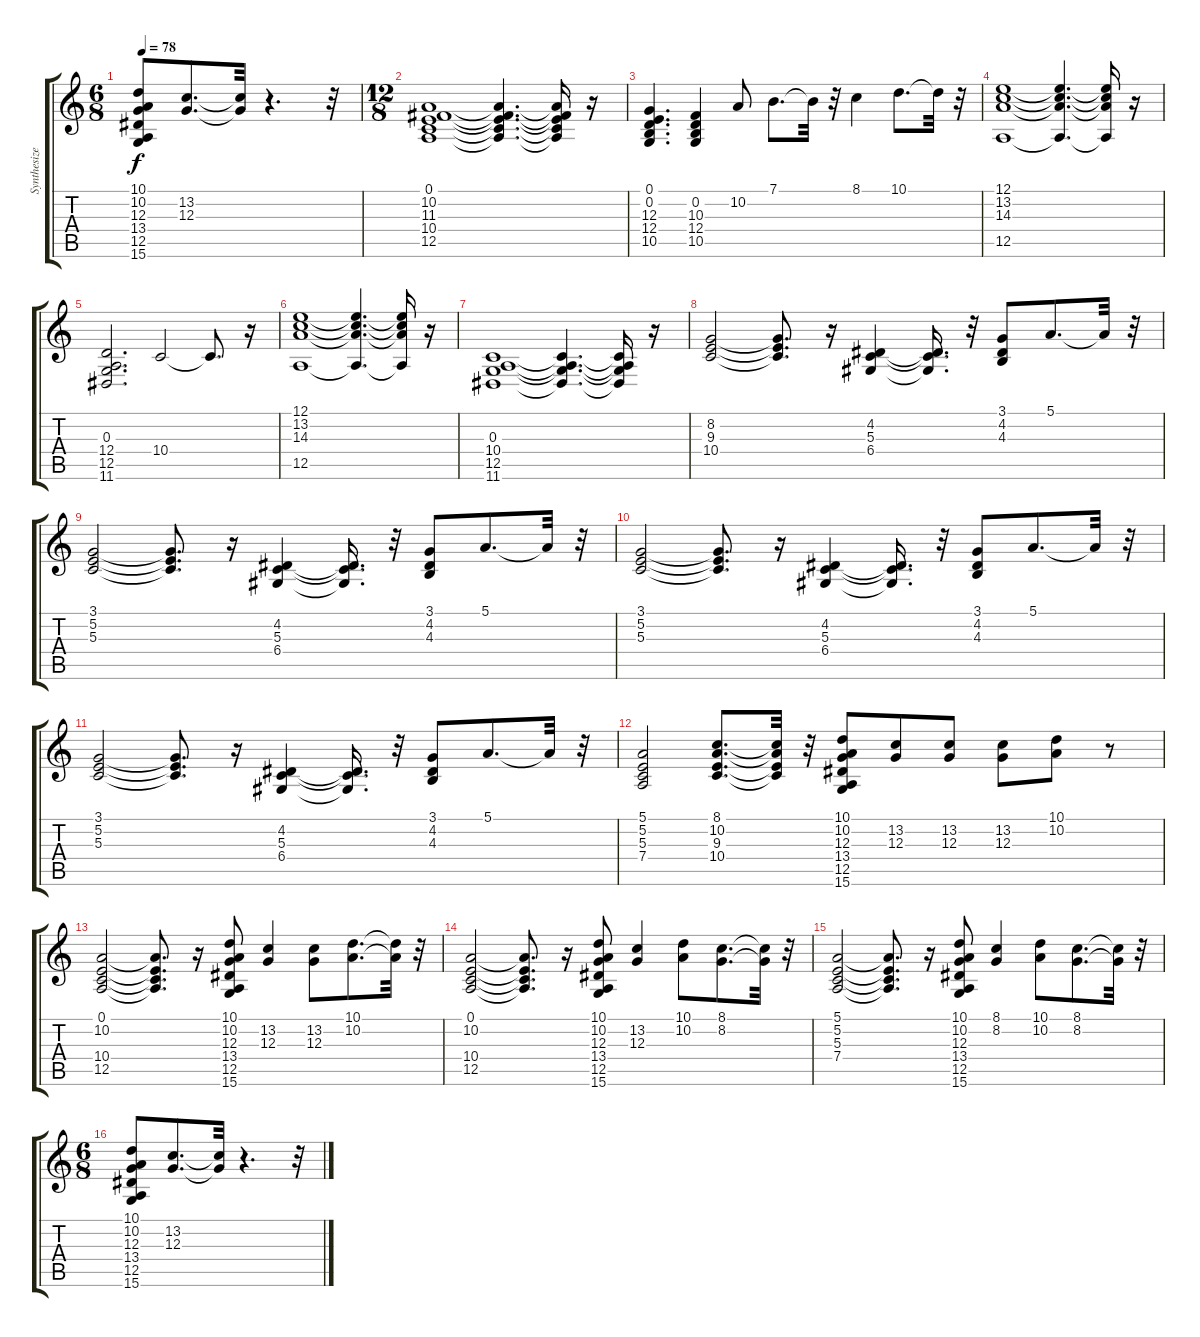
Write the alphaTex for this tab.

\track ("Synthesizer" "Synthesize") {instrument synthstrings1}
\staff {score tabs}
\tuning (E4 B3 G3 D3 A2 E2) {hide}
\ts (6 8)
\tempo 78
\clef g2
\ks c
(10.1 10.2 12.3 13.4 12.5 15.6).8{dy f} (13.2 12.3).8{d} (13.2{t} 12.3{t}).32 r.4{d} r.32 |
\ts (12 8)
(0.1 10.2 11.3 10.4 12.5).1 (0.1{t} 10.2{t} 11.3{t} 10.4{t} 12.5{t}).4{d} (0.1{t} 10.2{t} 11.3{t} 10.4{t} 12.5{t}).16 r.16 |
(0.1 0.2 12.3 12.4 10.5).4{d} (0.2 10.3 12.4 10.5).4 10.2.8 7.1.8{d} 7.1{t}.32 r.32 8.1.4 10.1.8{d} 10.1{t}.32 r.32 |
(12.1 13.2 14.3 12.5).1 (12.1{t} 13.2{t} 14.3{t} 12.5{t}).4{d} (12.1{t} 13.2{t} 14.3{t} 12.5{t}).16 r.16 |
(0.3 12.4 12.5 11.6).2{d} 10.4.2 10.4{t}.8{d} r.16 |
(12.1 13.2 14.3 12.5).1 (12.1{t} 13.2{t} 14.3{t} 12.5{t}).4{d} (12.1{t} 13.2{t} 14.3{t} 12.5{t}).16 r.16 |
(0.3 10.4 12.5 11.6).1 (0.3{t} 10.4{t} 12.5{t} 11.6{t}).4{d} (0.3{t} 10.4{t} 12.5{t} 11.6{t}).16 r.16 |
(8.2 9.3 10.4).2 (8.2{t} 9.3{t} 10.4{t}).8{d} r.16 (4.2 5.3 6.4).4 (4.2{t} 5.3{t} 6.4{t}).16{d} r.32 (3.1 4.2 4.3).8 5.1.8{d} 5.1{t}.32 r.32 |
(3.1 5.2 5.3).2 (3.1{t} 5.2{t} 5.3{t}).8{d} r.16 (4.2 5.3 6.4).4 (4.2{t} 5.3{t} 6.4{t}).16{d} r.32 (3.1 4.2 4.3).8 5.1.8{d} 5.1{t}.32 r.32 |
(3.1 5.2 5.3).2 (3.1{t} 5.2{t} 5.3{t}).8{d} r.16 (4.2 5.3 6.4).4 (4.2{t} 5.3{t} 6.4{t}).16{d} r.32 (3.1 4.2 4.3).8 5.1.8{d} 5.1{t}.32 r.32 |
(3.1 5.2 5.3).2 (3.1{t} 5.2{t} 5.3{t}).8{d} r.16 (4.2 5.3 6.4).4 (4.2{t} 5.3{t} 6.4{t}).16{d} r.32 (3.1 4.2 4.3).8 5.1.8{d} 5.1{t}.32 r.32 |
(5.1 5.2 5.3 7.4).2 (8.1 10.2 9.3 10.4).8{d} (8.1{t} 10.2{t} 9.3{t} 10.4{t}).32 r.32 (10.1 10.2 12.3 13.4 12.5 15.6).8 (13.2 12.3).8 (13.2 12.3).8 (13.2 12.3).8 (10.1 10.2).8 r.8 |
(0.1 10.2 10.4 12.5).2 (0.1{t} 10.2{t} 10.4{t} 12.5{t}).8{d} r.16 (10.1 10.2 12.3 13.4 12.5 15.6).8 (13.2 12.3).4 (13.2 12.3).8 (10.1 10.2).8{d} (10.1{t} 10.2{t}).32 r.32 |
(0.1 10.2 10.4 12.5).2 (0.1{t} 10.2{t} 10.4{t} 12.5{t}).8{d} r.16 (10.1 10.2 12.3 13.4 12.5 15.6).8 (13.2 12.3).4 (10.1 10.2).8 (8.1 8.2).8{d} (8.1{t} 8.2{t}).32 r.32 |
(5.1 5.2 5.3 7.4).2 (5.1{t} 5.2{t} 5.3{t} 7.4{t}).8{d} r.16 (10.1 10.2 12.3 13.4 12.5 15.6).8 (8.1 8.2).4 (10.1 10.2).8 (8.1 8.2).8{d} (8.1{t} 8.2{t}).32 r.32 |
\ts (6 8)
(10.1 10.2 12.3 13.4 12.5 15.6).8 (13.2 12.3).8{d} (13.2{t} 12.3{t}).32 r.4{d} r.32
